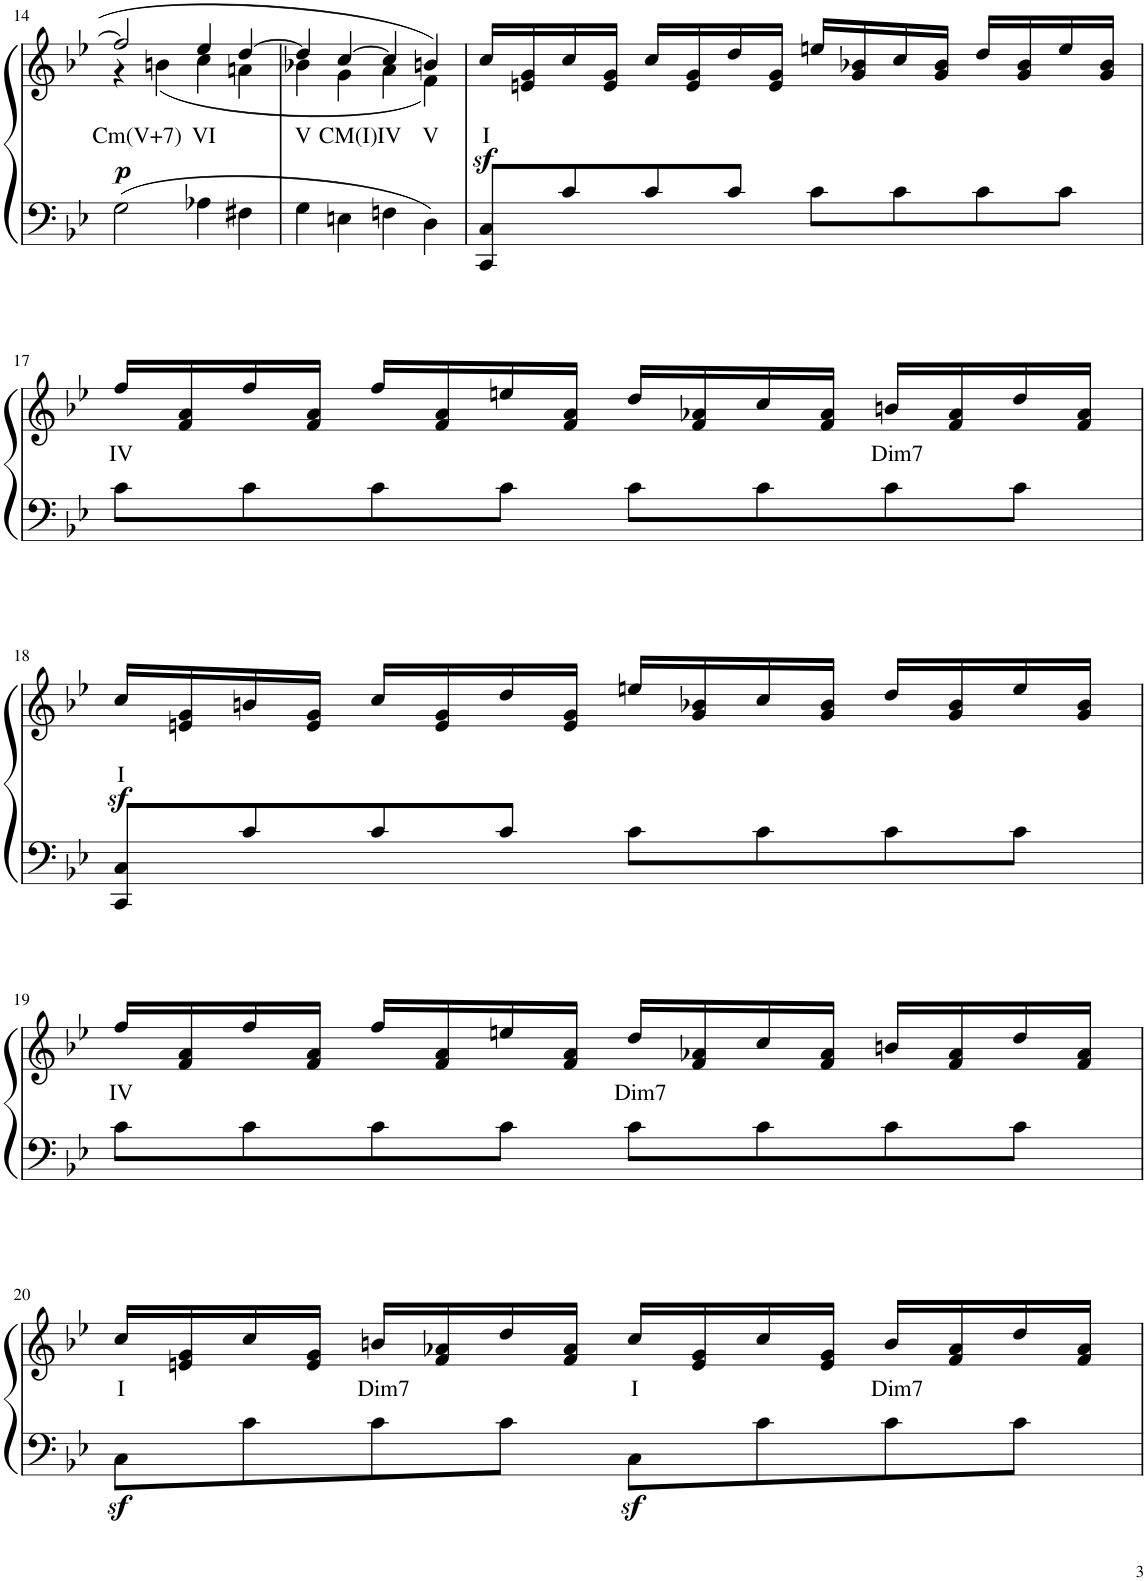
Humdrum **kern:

**kern	**kern	**text	**dynam
*part1	*part1	*part1	*part1
*staff2	*staff1	*staff1	*staff1/2
*I"Piano	*	*	*
*I'Pno	*	*	*
!!LO:PB:g=z
*clefF4	*clefG2	*	*
*k[b-e-]	*k[b-e-]	*	*
*M4/4	*M4/4	*	*
*met(c)	*met(c)	*	*
=14	=14	=14	=14
!	!	!LO:LY:b	!LO:DY:b
*	*^	*	*
2G\	2ff/]	4r	Cm(V+7)	p
.	.	(4bn\	.	.
!	!	!	!LO:LY:b	!
4A-X\	4ee-/	4cc\	VI	.
4F#X\	[4dd/	4an\	.	.
=15	=15	=15	=15	=15
!	!	!	!LO:LY:b	!
4G\	4dd/]	4b-X\	V	.
!	!	!	!LO:LY:b	!
4En\	[4cc/	4g\	CM(I)	.
!	!	!	!LO:LY:b	!
4Fn\	4cc/]	4a\	IV	.
!	!	!	!LO:LY:b	!
4D\	4bn/	4f\)	V	.
=16	=16	=16	=16	=16
!	!	!	!LO:LY:b	!
*	*v	*v	*	*
8CC/ 8C/L	16ccz</LL	I	.
.	16en/ 16g/	.	.
8c/	16cc/	.	.
.	16e/ 16g/JJ	.	.
8c/	16cc/LL	.	.
.	16e/ 16g/	.	.
8c/J	16dd/	.	.
.	16e/ 16g/JJ	.	.
8c\L	16een/LL	.	.
.	16g/ 16b-X/	.	.
8c\	16cc/	.	.
.	16g/ 16b-/JJ	.	.
8c\	16dd/LL	.	.
.	16g/ 16b-/	.	.
8c\J	16ee/	.	.
.	16g/ 16b-/JJ	.	.
!!LO:LB:g=z
=17	=17	=17	=17
!	!	!LO:LY:b	!
8c\L	16ff/LL	IV	.
.	16f/ 16a/	.	.
8c\	16ff/	.	.
.	16f/ 16a/JJ	.	.
8c\	16ff/LL	.	.
.	16f/ 16a/	.	.
8c\J	16een/	.	.
.	16f/ 16a/JJ	.	.
8c\L	16dd/LL	.	.
.	16f/ 16a-X/	.	.
8c\	16cc/	.	.
.	16f/ 16a-/JJ	.	.
!	!	!LO:LY:b	!
8c\	16bn/LL	Dim7	.
.	16f/ 16a-/	.	.
8c\J	16dd/	.	.
.	16f/ 16a-/JJ	.	.
!!LO:LB:g=z
=18	=18	=18	=18
!	!	!LO:LY:b	!
8CC/ 8C/L	16ccz</LL	I	.
.	16en/ 16g/	.	.
8c/	16bn/	.	.
.	16e/ 16g/JJ	.	.
8c/	16cc/LL	.	.
.	16e/ 16g/	.	.
8c/J	16dd/	.	.
.	16e/ 16g/JJ	.	.
8c\L	16een/LL	.	.
.	16g/ 16b-X/	.	.
8c\	16cc/	.	.
.	16g/ 16b-/JJ	.	.
8c\	16dd/LL	.	.
.	16g/ 16b-/	.	.
8c\J	16ee/	.	.
.	16g/ 16b-/JJ	.	.
!!LO:LB:g=z
=19	=19	=19	=19
!	!	!LO:LY:b	!
8c\L	16ff/LL	IV	.
.	16f/ 16a/	.	.
8c\	16ff/	.	.
.	16f/ 16a/JJ	.	.
8c\	16ff/LL	.	.
.	16f/ 16a/	.	.
8c\J	16een/	.	.
.	16f/ 16a/JJ	.	.
!	!	!LO:LY:b	!
8c\L	16dd/LL	Dim7	.
.	16f/ 16a-X/	.	.
8c\	16cc/	.	.
.	16f/ 16a-/JJ	.	.
8c\	16bn/LL	.	.
.	16f/ 16a-/	.	.
8c\J	16dd/	.	.
.	16f/ 16a-/JJ	.	.
!!LO:LB:g=z
=20	=20	=20	=20
!	!	!LO:LY:b	!
8Cz<\L	16cc/LL	I	.
.	16en/ 16g/	.	.
8c\	16cc/	.	.
.	16e/ 16g/JJ	.	.
!	!	!LO:LY:b	!
8c\	16bn/LL	Dim7	.
.	16f/ 16a-X/	.	.
8c\J	16dd/	.	.
.	16f/ 16a-/JJ	.	.
!	!	!LO:LY:b	!
8Cz<\L	16cc/LL	I	.
.	16e/ 16g/	.	.
8c\	16cc/	.	.
.	16e/ 16g/JJ	.	.
!	!	!LO:LY:b	!
8c\	16b/LL	Dim7	.
.	16f/ 16a-/	.	.
8c\J	16dd/	.	.
.	16f/ 16a-/JJ	.	.
=	=	=	=
*-	*-	*-	*-
